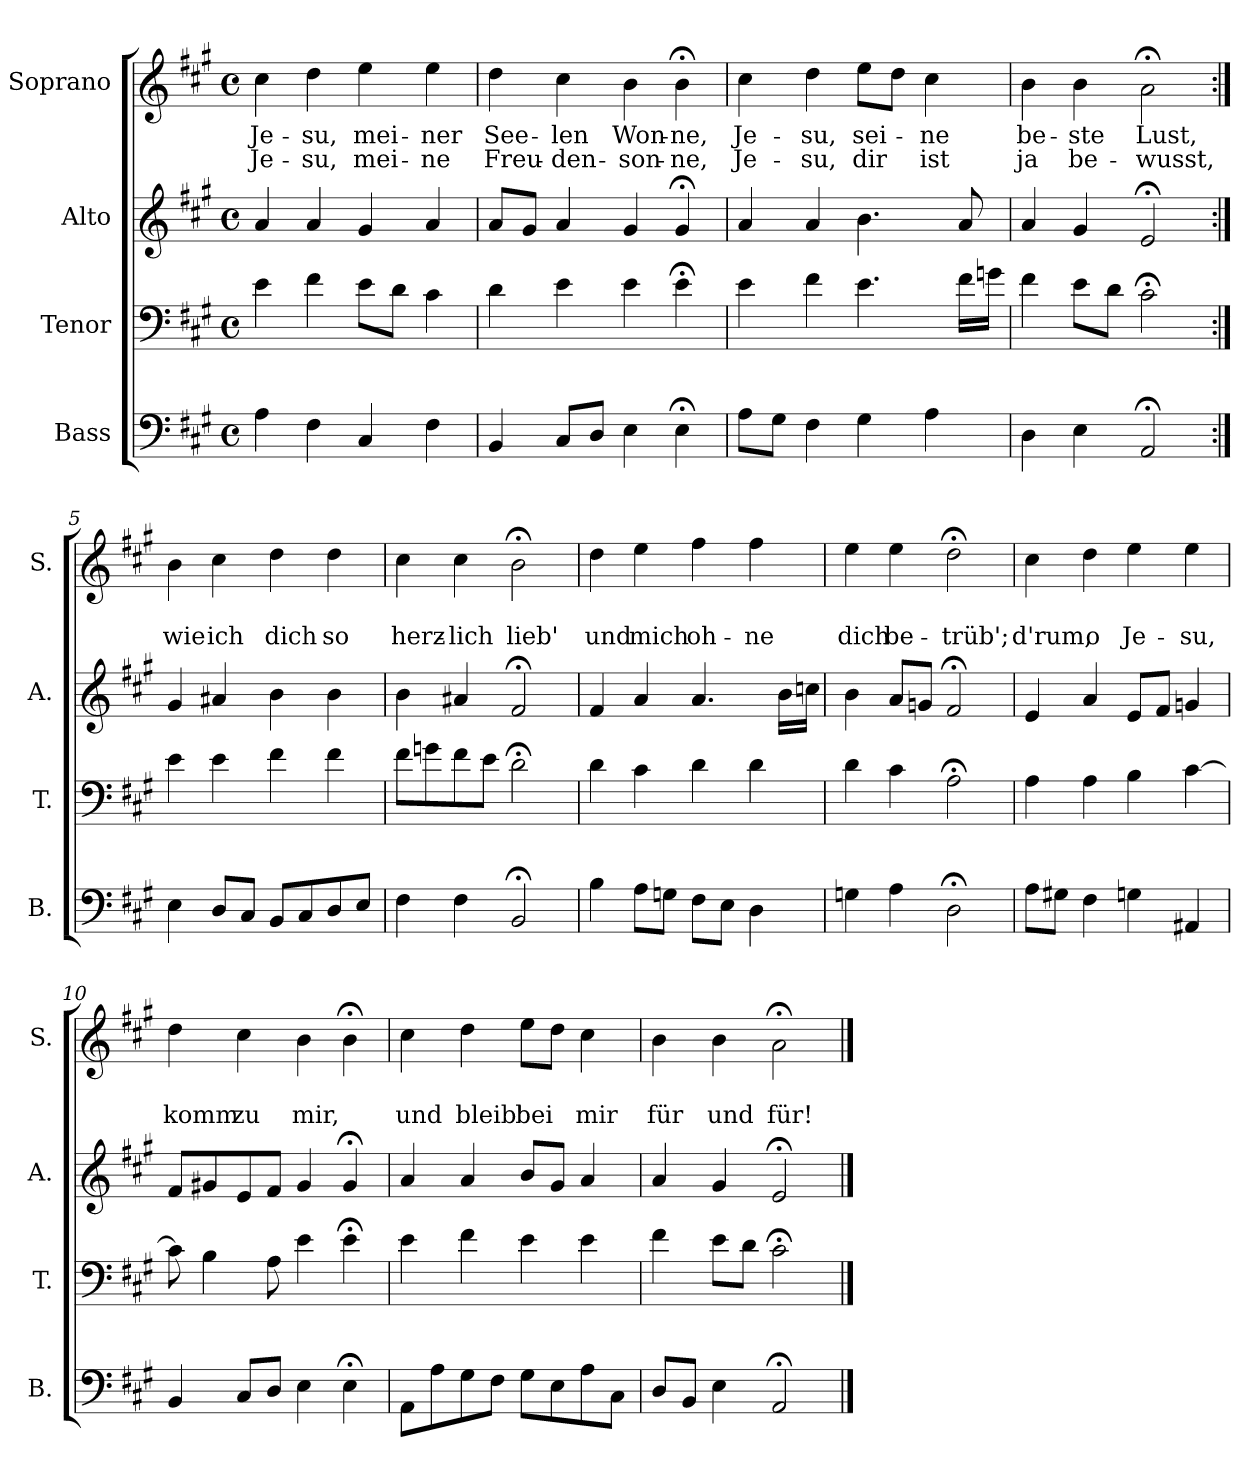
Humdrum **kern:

**kern	**kern	**kern	**kern	**text	**text
*part4	*part3	*part2	*part1	*part1	*part1
*staff4	*staff3	*staff2	*staff1	*staff1	*staff1
*I"Bass	*I"Tenor	*I"Alto	*I"Soprano	*	*
*I'B.	*I'T.	*I'A.	*I'S.	*	*
*clefF4	*clefF4	*clefG2	*clefG2	*	*
*k[f#c#g#]	*k[f#c#g#]	*k[f#c#g#]	*k[f#c#g#]	*	*
*A:	*A:	*A:	*A:	*	*
*M4/4	*M4/4	*M4/4	*M4/4	*	*
*met(c)	*met(c)	*met(c)	*met(c)	*	*
=1	=1	=1	=1	=1	=1
!	!	!	!	!LO:LY:b	!LO:LY:b
4A\	4e\	4a/	4cc#\	Je-	Je-
!	!	!	!	!LO:LY:b	!LO:LY:b
4F#\	4f#\	4a/	4dd\	-su,	-su,
!	!	!	!	!LO:LY:b	!LO:LY:b
4C#/	8e\L	4g#/	4ee\	mei-	mei-
.	8d\J	.	.	.	.
!	!	!	!	!LO:LY:b	!LO:LY:b
4F#\	4c#\	4a/	4ee\	-ner	-ne
=2	=2	=2	=2	=2	=2
!	!	!	!	!LO:LY:b	!LO:LY:b
4BB/	4d\	8a/L	4dd\	See-	Freu-
.	.	8g#/J	.	.	.
!	!	!	!	!LO:LY:b	!LO:LY:b
8C#/L	4e\	4a/	4cc#\	-len	-den-
8D/J	.	.	.	.	.
!	!	!	!	!LO:LY:b	!LO:LY:b
4E\	4e\	4g#/	4b\	Won-	-son-
!	!	!	!	!LO:LY:b	!LO:LY:b
4E;<\	4e;<\	4g#;</	4b;<\	-ne,	-ne,
=3	=3	=3	=3	=3	=3
!	!	!	!	!LO:LY:b	!LO:LY:b
8A\L	4e\	4a/	4cc#\	Je-	Je-
8G#\J	.	.	.	.	.
!	!	!	!	!LO:LY:b	!LO:LY:b
4F#\	4f#\	4a/	4dd\	-su,	-su,
!	!	!	!	!LO:LY:b	!LO:LY:b
4G#\	4.e\	4.b\	8ee\L	sei-	dir
.	.	.	8dd\J	.	.
!	!	!	!	!LO:LY:b	!LO:LY:b
4A\	.	.	4cc#\	-ne	ist
.	16f#\LL	8a/	.	.	.
.	16gn\JJ	.	.	.	.
=4	=4	=4	=4	=4	=4
!	!	!	!	!LO:LY:b	!LO:LY:b
4D\	4f#\	4a/	4b\	be-	ja
!	!	!	!	!LO:LY:b	!LO:LY:b
4E\	8e\L	4g#/	4b\	-ste	be-
.	8d\J	.	.	.	.
!	!	!	!	!LO:LY:b	!LO:LY:b
2AA;</	2c#;<\	2e;</	2a;<\	Lust,	-wusst,
!!LO:LB:g=z
=5:|!	=5:|!	=5:|!	=5:|!	=5:|!	=5:|!
!	!	!	!	!	!LO:LY:b
4E\	4e\	4g#/	4b\	.	wie
!	!	!	!	!	!LO:LY:b
8D/L	4e\	4a#X/	4cc#\	.	ich
8C#/J	.	.	.	.	.
!	!	!	!	!	!LO:LY:b
8BB/L	4f#\	4b\	4dd\	.	dich
8C#/	.	.	.	.	.
!	!	!	!	!	!LO:LY:b
8D/	4f#\	4b\	4dd\	.	so
8E/J	.	.	.	.	.
=6	=6	=6	=6	=6	=6
!	!	!	!	!	!LO:LY:b
4F#\	8f#\L	4b\	4cc#\	.	herz-
.	8gn\	.	.	.	.
!	!	!	!	!	!LO:LY:b
4F#\	8f#\	4a#X/	4cc#\	.	-lich
.	8e\J	.	.	.	.
!	!	!	!	!	!LO:LY:b
2BB;</	2d;<\	2f#;</	2b;<\	.	lieb'
=7	=7	=7	=7	=7	=7
!	!	!	!	!	!LO:LY:b
4B\	4d\	4f#/	4dd\	.	und
!	!	!	!	!	!LO:LY:b
8A\L	4c#\	4a/	4ee\	.	mich
8Gn\J	.	.	.	.	.
!	!	!	!	!	!LO:LY:b
8F#\L	4d\	4.a/	4ff#\	.	oh-
8E\J	.	.	.	.	.
!	!	!	!	!	!LO:LY:b
4D\	4d\	.	4ff#\	.	-ne
.	.	16b\LL	.	.	.
.	.	16ccn\JJ	.	.	.
=8	=8	=8	=8	=8	=8
!	!	!	!	!	!LO:LY:b
4Gn\	4d\	4b\	4ee\	.	dich
!	!	!	!	!	!LO:LY:b
4A\	4c#\	8a/L	4ee\	.	be-
.	.	8gn/J	.	.	.
!	!	!	!	!	!LO:LY:b
2D;<\	2A;<\	2f#;</	2dd;<\	.	-trüb';
!!LO:PB:g=z
=9	=9	=9	=9	=9	=9
!	!	!	!	!	!LO:LY:b
8A\L	4A\	4e/	4cc#\	.	d'rum,
8G#X\J	.	.	.	.	.
!	!	!	!	!	!LO:LY:b
4F#\	4A\	4a/	4dd\	.	o
!	!	!	!	!	!LO:LY:b
4Gn\	4B\	8e/L	4ee\	.	Je-
.	.	8f#/J	.	.	.
!	!	!	!	!	!LO:LY:b
4AA#X/	[4c#\	4gn/	4ee\	.	-su,
=10	=10	=10	=10	=10	=10
!	!	!	!	!	!LO:LY:b
4BB/	8c#\]	8f#/L	4dd\	.	komm
.	4B\	8g#X/	.	.	.
!	!	!	!	!	!LO:LY:b
8C#/L	.	8e/	4cc#\	.	zu
8D/J	8A\	8f#/J	.	.	.
!	!	!	!	!	!LO:LY:b
4E\	4e\	4g#/	4b\	.	mir,
4E;<\	4e;<\	4g#;</	4b;<\	.	.
=11	=11	=11	=11	=11	=11
!	!	!	!	!	!LO:LY:b
8AA\L	4e\	4a/	4cc#\	.	und
8A\	.	.	.	.	.
!	!	!	!	!	!LO:LY:b
8G#\	4f#\	4a/	4dd\	.	bleib'
8F#\J	.	.	.	.	.
!	!	!	!	!	!LO:LY:b
8G#\L	4e\	8b/L	8ee\L	.	bei
8E\	.	8g#/J	8dd\J	.	.
!	!	!	!	!	!LO:LY:b
8A\	4e\	4a/	4cc#\	.	mir
8C#\J	.	.	.	.	.
=12	=12	=12	=12	=12	=12
!	!	!	!	!	!LO:LY:b
8D/L	4f#\	4a/	4b\	.	für
8BB/J	.	.	.	.	.
!	!	!	!	!	!LO:LY:b
4E\	8e\L	4g#/	4b\	.	und
.	8d\J	.	.	.	.
!	!	!	!	!	!LO:LY:b
2AA;</	2c#;<\	2e;</	2a;<\	.	für!
==	==	==	==	==	==
*-	*-	*-	*-	*-	*-
